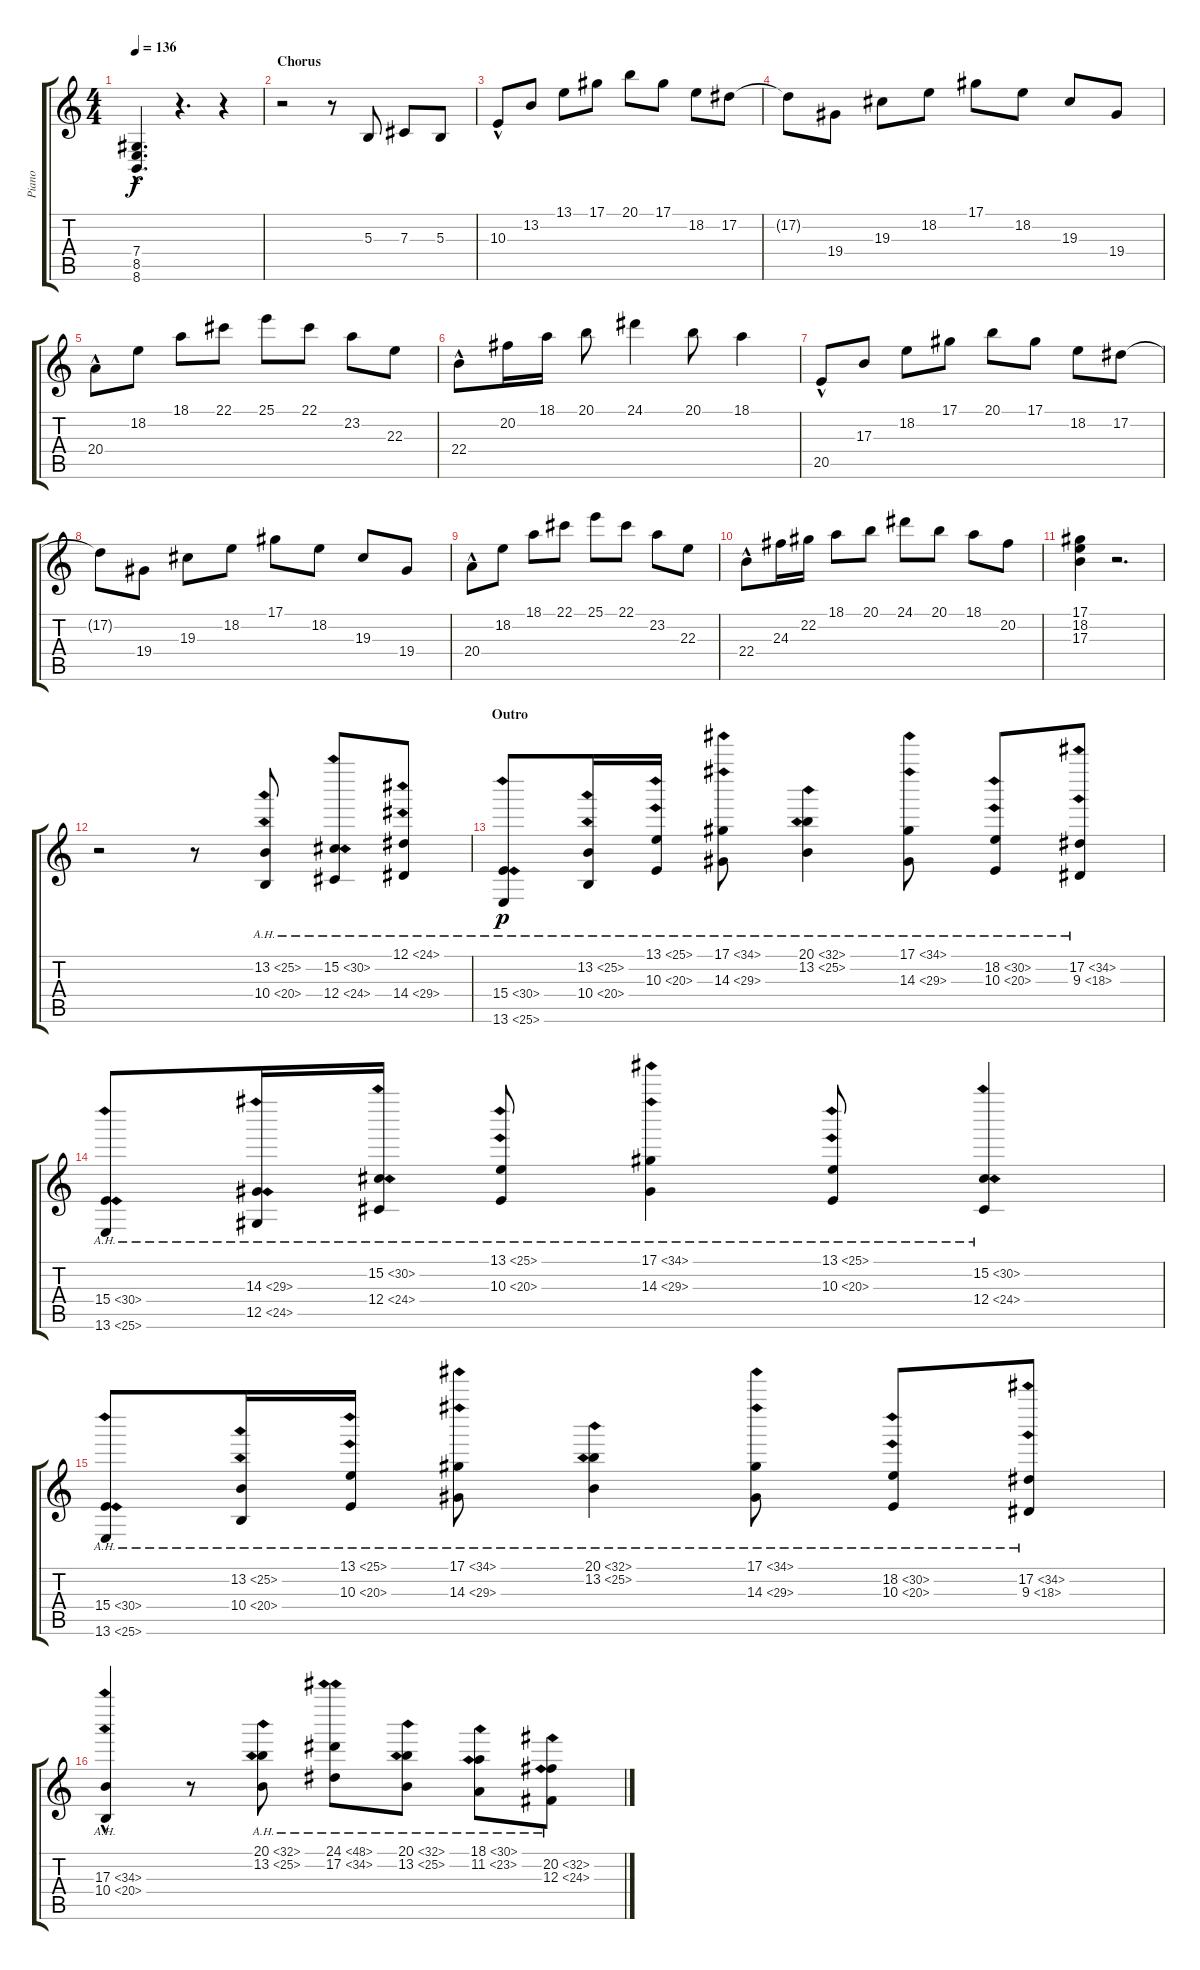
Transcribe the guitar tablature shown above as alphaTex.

\track ("Piano" "Piano") {instrument acousticgrandpiano}
\staff {score tabs}
\tuning (Eb4 Bb3 Gb3 Db3 Ab2 Eb2) {hide}
\ts (4 4)
\tempo 136
\clef g2
\ks c
(7.4{hac} 8.5{hac} 8.6{hac}).4{d dy f} r.4{d} r.4 |
\section ("" "Chorus")
r.2 r.8 5.3.8 7.3.8 5.3.8 |
10.3{hac}.8 13.2.8 13.1.8 17.1.8 20.1.8 17.1.8 18.2.8 17.2.8 |
17.2{t}.8 19.4.8 19.3.8 18.2.8 17.1.8 18.2.8 19.3.8 19.4.8 |
20.4{hac}.8 18.2.8 18.1.8 22.1.8 25.1.8 22.1.8 23.2.8 22.3.8 |
22.4{hac}.8 20.2.16 18.1.16 20.1.8 24.1.4 20.1.8 18.1.4 |
20.5{hac}.8 17.3.8 18.2.8 17.1.8 20.1.8 17.1.8 18.2.8 17.2.8 |
17.2{t}.8 19.4.8 19.3.8 18.2.8 17.1.8 18.2.8 19.3.8 19.4.8 |
20.4{hac}.8 18.2.8 18.1.8 22.1.8 25.1.8 22.1.8 23.2.8 22.3.8 |
22.4{hac}.8 24.3.16 22.2.16 18.1.8 20.1.8 24.1.8 20.1.8 18.1.8 20.2.8 |
(17.1 18.2 17.3).4 r.2{d} |
r.2 r.8 (13.2{ah 12} 10.4{ah 10}).8 (15.2{ah 15} 12.4{ah 12}).8 (12.1{ah 12} 14.4{ah 15}).8 |
\section ("" "Outro")
(15.4{ah 15} 13.6{ah 12}).8{dy p} (13.2{ah 12} 10.4{ah 10}).16 (13.1{ah 12} 10.3{ah 10}).16 (17.1{ah 17} 14.3{ah 15}).8 (20.1{ah 12} 13.2{ah 12}).4{volume 9} (17.1{ah 17} 14.3{ah 15}).8 (18.2{ah 12} 10.3{ah 10}).8 (17.2{ah 17} 9.3{ah 9}).8 |
(15.4{ah 15} 13.6{ah 12}).8 (14.3{ah 15} 12.5{ah 12}).16 (15.2{ah 15} 12.4{ah 12}).16 (13.1{ah 12} 10.3{ah 10}).8 (17.1{ah 17} 14.3{ah 15}).4{volume 7} (13.1{ah 12} 10.3{ah 10}).8 (15.2{ah 15} 12.4{ah 12}).4 |
(15.4{ah 15} 13.6{ah 12}).8 (13.2{ah 12} 10.4{ah 10}).16 (13.1{ah 12} 10.3{ah 10}).16 (17.1{ah 17} 14.3{ah 15}).8 (20.1{ah 12} 13.2{ah 12}).4{volume 6} (17.1{ah 17} 14.3{ah 15}).8 (18.2{ah 12} 10.3{ah 10}).8 (17.2{ah 17} 9.3{ah 9}).8 |
(17.3{ah 17 hac} 10.4{ah 10}).4 r.8 (20.1{ah 12} 13.2{ah 12}).8 (24.1{ah 24} 17.2{ah 17}).8{volume 5} (20.1{ah 12} 13.2{ah 12}).8 (18.1{ah 12} 11.2{ah 12}).8 (20.2{ah 12} 12.3{ah 12}).8
